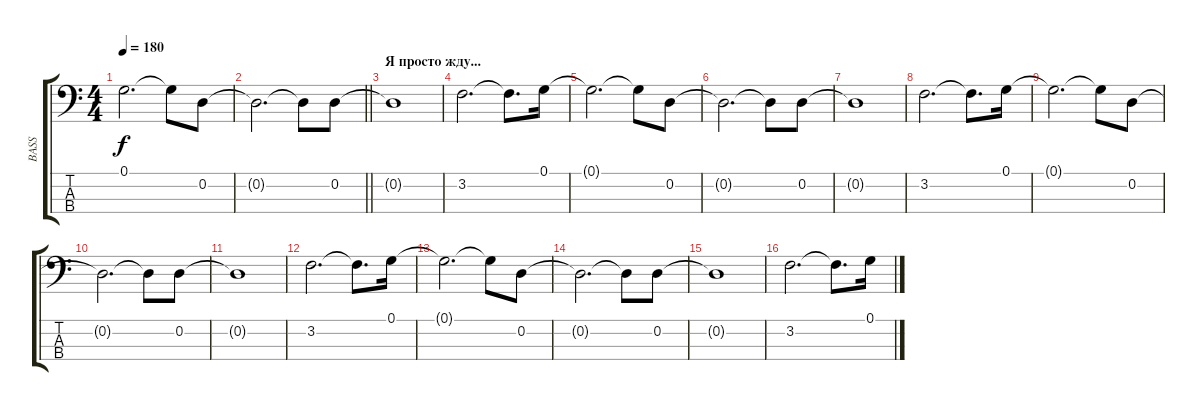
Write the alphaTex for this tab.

\track ("BASS" "BASS") {instrument synthbass2}
\staff {score tabs}
\tuning (G2 D2 A1 E1) {hide}
\ts (4 4)
\tempo 180
\clef f4
\ks c
0.1{t}.2{d dy f} 0.1{t}.8 0.2.8 |
\barLineRight lightlight
0.2{t}.2{d} 0.2{t}.8 0.2.8 |
\section ("" "Я просто жду...")
0.2{t}.1 |
3.2.2{d} 3.2{t}.8{d} 0.1.16 |
0.1{t}.2{d} 0.1{t}.8 0.2.8 |
0.2{t}.2{d} 0.2{t}.8 0.2.8 |
0.2{t}.1 |
3.2.2{d} 3.2{t}.8{d} 0.1.16 |
0.1{t}.2{d} 0.1{t}.8 0.2.8 |
0.2{t}.2{d} 0.2{t}.8 0.2.8 |
0.2{t}.1 |
3.2.2{d} 3.2{t}.8{d} 0.1.16 |
0.1{t}.2{d} 0.1{t}.8 0.2.8 |
0.2{t}.2{d} 0.2{t}.8 0.2.8 |
0.2{t}.1 |
3.2.2{d} 3.2{t}.8{d} 0.1.16
